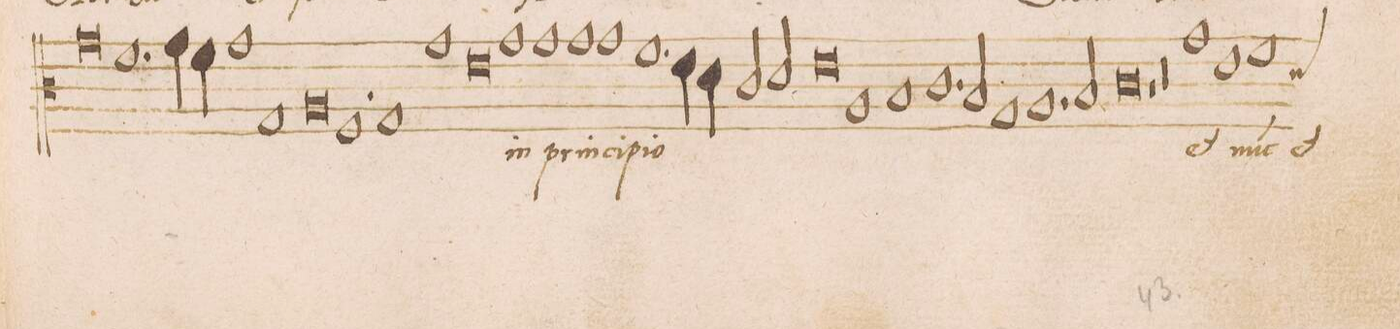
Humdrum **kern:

**kern	**text
*I"ALTVS	*
*clefC3	*
*k[]	*
*met(C|)	*
*M3/1	*
0.g	.
=177-	=177-
1.f	.
4g\	.
4f\	.
1g	.
=178-	=178-
1G	.
0A	.
=179-	=179-
1F	.
1G	.
1g	.
=180-	=180-
0e	.
1g	in
=181-	=181-
1g	prin-
1g	-ci-
1g	-pi-
=182-	=182-
1.f	-o
4e\	.
4d\	.
2c/	.
2d/	.
=183-	=183-
0e	.
1A	.
=184-	=184-
1B	.
1.c	.
2B/	.
=185-	=185-
1G	.
1.A	.
2B/	.
=186-	=186-
0c	.
1r	.
=187-	=187-
0.r	.
=188-	=188-
1g	et
1e	nu(n)c
1f	et
*custos:d	*
=189-	=189-
*-	*-
